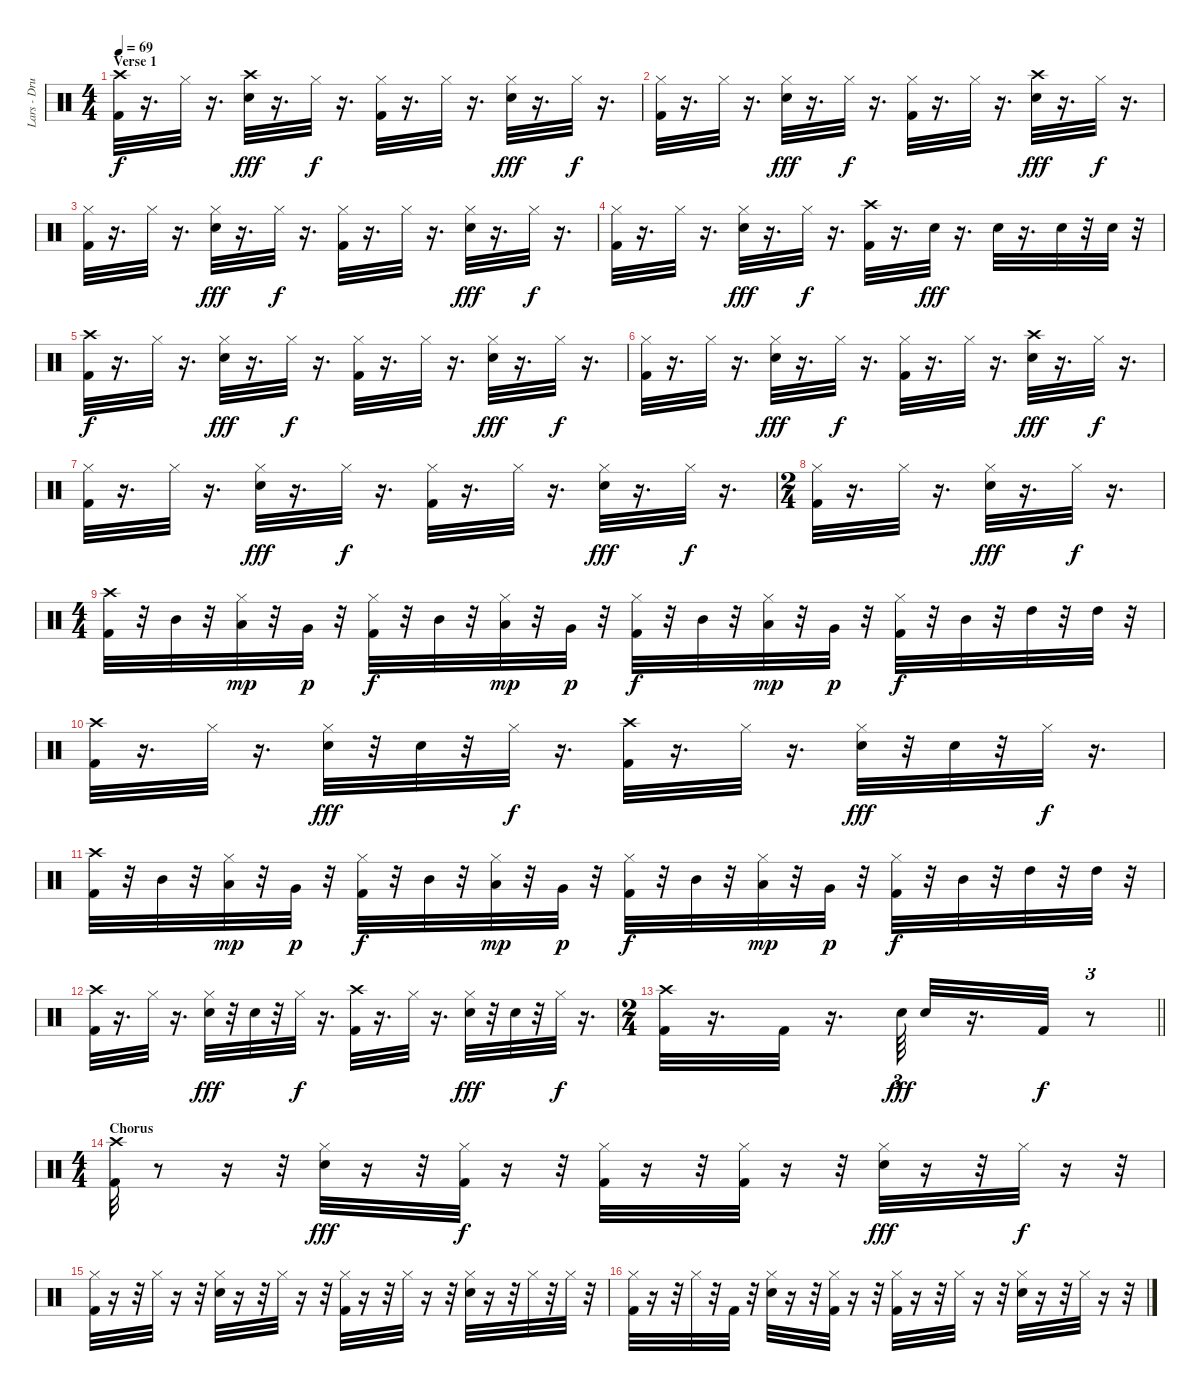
\track ("Lars - Drums" "Lars - Dru") {instrument percussion}
\staff {score}
\articulation defaults
\ts (4 4)
\section ("" "Verse 1")
\tempo 69
\clef neutral
\ks c
("Kick (hit) 2" "Crash high (hit)").32{dy f volume 16} r.16{d} "Hi-Hat (closed)".32 r.16{d} ("Crash high (hit)" "Snare (hit) 2").32{dy fff} r.16{d} "Hi-Hat (closed)".32{dy f} r.16{d} ("Hi-Hat (closed)" "Kick (hit) 2").32 r.16{d} "Hi-Hat (closed)".32 r.16{d} ("Snare (hit) 2" "Hi-Hat (closed)").32{dy fff} r.16{d} "Hi-Hat (closed)".32{dy f} r.16{d} |
("Kick (hit) 2" "Hi-Hat (closed)").32 r.16{d} "Hi-Hat (closed)".32 r.16{d} ("Snare (hit) 2" "Hi-Hat (closed)").32{dy fff} r.16{d} "Hi-Hat (closed)".32{dy f} r.16{d} ("Hi-Hat (closed)" "Kick (hit) 2").32 r.16{d} "Hi-Hat (closed)".32 r.16{d} ("Crash high (hit)" "Snare (hit) 2").32{dy fff} r.16{d} "Hi-Hat (closed)".32{dy f} r.16{d} |
("Hi-Hat (closed)" "Kick (hit) 2").32 r.16{d} "Hi-Hat (closed)".32 r.16{d} ("Snare (hit) 2" "Hi-Hat (closed)").32{dy fff} r.16{d} "Hi-Hat (closed)".32{dy f} r.16{d} ("Hi-Hat (closed)" "Kick (hit) 2").32 r.16{d} "Hi-Hat (closed)".32 r.16{d} ("Snare (hit) 2" "Hi-Hat (closed)").32{dy fff} r.16{d} "Hi-Hat (closed)".32{dy f} r.16{d} |
("Kick (hit) 2" "Hi-Hat (closed)").32 r.16{d} "Hi-Hat (closed)".32 r.16{d} ("Snare (hit) 2" "Hi-Hat (closed)").32{dy fff} r.16{d} "Hi-Hat (closed)".32{dy f} r.16{d} ("Crash high (hit)" "Kick (hit) 2").32 r.16{d} "Snare (hit) 2".32{dy fff} r.16{d} "Snare (hit) 2".32 r.16{d} "Snare (hit) 2".32 r.32 "Snare (hit) 2".32 r.32 |
("Kick (hit) 2" "Crash high (hit)").32{dy f} r.16{d} "Hi-Hat (closed)".32 r.16{d} ("Snare (hit) 2" "Hi-Hat (closed)").32{dy fff} r.16{d} "Hi-Hat (closed)".32{dy f} r.16{d} ("Hi-Hat (closed)" "Kick (hit) 2").32 r.16{d} "Hi-Hat (closed)".32 r.16{d} ("Snare (hit) 2" "Hi-Hat (closed)").32{dy fff} r.16{d} "Hi-Hat (closed)".32{dy f} r.16{d} |
("Kick (hit) 2" "Hi-Hat (closed)").32 r.16{d} "Hi-Hat (closed)".32 r.16{d} ("Snare (hit) 2" "Hi-Hat (closed)").32{dy fff} r.16{d} "Hi-Hat (closed)".32{dy f} r.16{d} ("Hi-Hat (closed)" "Kick (hit) 2").32 r.16{d} "Hi-Hat (closed)".32 r.16{d} ("Crash high (hit)" "Snare (hit) 2").32{dy fff} r.16{d} "Hi-Hat (closed)".32{dy f} r.16{d} |
("Kick (hit) 2" "Hi-Hat (closed)").32 r.16{d} "Hi-Hat (closed)".32 r.16{d} ("Snare (hit) 2" "Hi-Hat (closed)").32{dy fff} r.16{d} "Hi-Hat (closed)".32{dy f} r.16{d} ("Kick (hit) 2" "Hi-Hat (closed)").32 r.16{d} "Hi-Hat (closed)".32 r.16{d} ("Snare (hit) 2" "Hi-Hat (closed)").32{dy fff} r.16{d} "Hi-Hat (closed)".32{dy f} r.16{d} |
\ts (2 4)
("Kick (hit) 2" "Hi-Hat (closed)").32 r.16{d} "Hi-Hat (closed)".32 r.16{d} ("Snare (hit) 2" "Hi-Hat (closed)").32{dy fff} r.16{d} "Hi-Hat (closed)".32{dy f} r.16{d} |
\ts (4 4)
("Kick (hit) 2" "Crash high (hit)").32 r.32 "Mid Tom (hit)".32 r.32 ("Hi-Hat (closed)" "Low Tom (hit)").32{dy mp} r.32 "Very Low Tom (hit)".32{dy p} r.32 ("Hi-Hat (closed)" "Kick (hit) 2").32{dy f} r.32 "Mid Tom (hit)".32 r.32 ("Hi-Hat (closed)" "Low Tom (hit)").32{dy mp} r.32 "Very Low Tom (hit)".32{dy p} r.32 ("Hi-Hat (closed)" "Kick (hit) 2").32{dy f} r.32 "Mid Tom (hit)".32 r.32 ("Hi-Hat (closed)" "Low Tom (hit)").32{dy mp} r.32 "Very Low Tom (hit)".32{dy p} r.32 ("Hi-Hat (closed)" "Kick (hit) 2").32{dy f} r.32 "Mid Tom (hit)".32 r.32 "High Tom (hit)".32 r.32 "High Tom (hit)".32 r.32 |
("Kick (hit) 2" "Crash high (hit)").32 r.16{d} "Hi-Hat (closed)".32 r.16{d} ("Snare (hit) 2" "Hi-Hat (closed)").32{dy fff} r.32 "Snare (hit) 2".32 r.32 "Hi-Hat (closed)".32{dy f} r.16{d} ("Crash high (hit)" "Kick (hit) 2").32 r.16{d} "Hi-Hat (closed)".32 r.16{d} ("Snare (hit) 2" "Hi-Hat (closed)").32{dy fff} r.32 "Snare (hit) 2".32 r.32 "Hi-Hat (closed)".32{dy f} r.16{d} |
("Kick (hit) 2" "Crash high (hit)").32 r.32 "Mid Tom (hit)".32 r.32 ("Hi-Hat (closed)" "Low Tom (hit)").32{dy mp} r.32 "Very Low Tom (hit)".32{dy p} r.32 ("Hi-Hat (closed)" "Kick (hit) 2").32{dy f} r.32 "Mid Tom (hit)".32 r.32 ("Hi-Hat (closed)" "Low Tom (hit)").32{dy mp} r.32 "Very Low Tom (hit)".32{dy p} r.32 ("Hi-Hat (closed)" "Kick (hit) 2").32{dy f} r.32 "Mid Tom (hit)".32 r.32 ("Hi-Hat (closed)" "Low Tom (hit)").32{dy mp} r.32 "Very Low Tom (hit)".32{dy p} r.32 ("Hi-Hat (closed)" "Kick (hit) 2").32{dy f} r.32 "Mid Tom (hit)".32 r.32 "High Tom (hit)".32 r.32 "High Tom (hit)".32 r.32 |
("Kick (hit) 2" "Crash high (hit)").32 r.16{d} "Hi-Hat (closed)".32 r.16{d} ("Snare (hit) 2" "Hi-Hat (closed)").32{dy fff} r.32 "Snare (hit) 2".32 r.32 "Hi-Hat (closed)".32{dy f} r.16{d} ("Crash high (hit)" "Kick (hit) 2").32 r.16{d} "Hi-Hat (closed)".32 r.16{d} ("Snare (hit) 2" "Hi-Hat (closed)").32{dy fff} r.32 "Snare (hit) 2".32 r.32 "Hi-Hat (closed)".32{dy f} r.16{d} |
\ts (2 4)
\barLineRight lightlight
("Kick (hit) 2" "Crash high (hit)").32 r.16{d} "Kick (hit) 2".32 r.16{d} "Snare (hit) 2".64{tu (3 2) dy fff} "Snare (hit) 2".32 r.16{d} "Kick (hit) 2".32{dy f} r.8{tu (3 2)} |
\ts (4 4)
\section ("" "Chorus")
("Kick (hit) 2" "Crash high (hit)").32{volume 13} r.8 r.16 r.32 ("Hi-Hat (closed)" "Snare (hit) 2").32{dy fff} r.16 r.32 ("Hi-Hat (closed)" "Kick (hit) 2").32{dy f} r.16 r.32 ("Hi-Hat (closed)" "Kick (hit) 2").32 r.16 r.32 ("Hi-Hat (closed)" "Kick (hit) 2").32 r.16 r.32 ("Hi-Hat (closed)" "Snare (hit) 2").32{dy fff} r.16 r.32 "Hi-Hat (closed)".32{dy f} r.16 r.32 |
("Hi-Hat (closed)" "Kick (hit) 2").32 r.16 r.32 "Hi-Hat (closed)".32 r.16 r.32 ("Snare (hit) 2" "Hi-Hat (closed)").32 r.16 r.32 "Hi-Hat (closed)".32 r.16 r.32 ("Hi-Hat (closed)" "Kick (hit) 2").32 r.16 r.32 "Hi-Hat (closed)".32 r.16 r.32 ("Hi-Hat (closed)" "Snare (hit) 2").32 r.16 r.32 "Hi-Hat (closed)".32 r.32 "Hi-Hat (closed)".32 r.32 |
("Hi-Hat (closed)" "Kick (hit) 2").32 r.16 r.32 "Hi-Hat (closed)".32 r.32 "Kick (hit) 2".32 r.32 ("Snare (hit) 2" "Hi-Hat (closed)").32 r.16 r.32 ("Kick (hit) 2" "Hi-Hat (closed)").32 r.16 r.32 ("Hi-Hat (closed)" "Kick (hit) 2").32 r.16 r.32 "Hi-Hat (closed)".32 r.16 r.32 ("Snare (hit) 2" "Hi-Hat (closed)").32 r.16 r.32 "Hi-Hat (closed)".32 r.16 r.32
